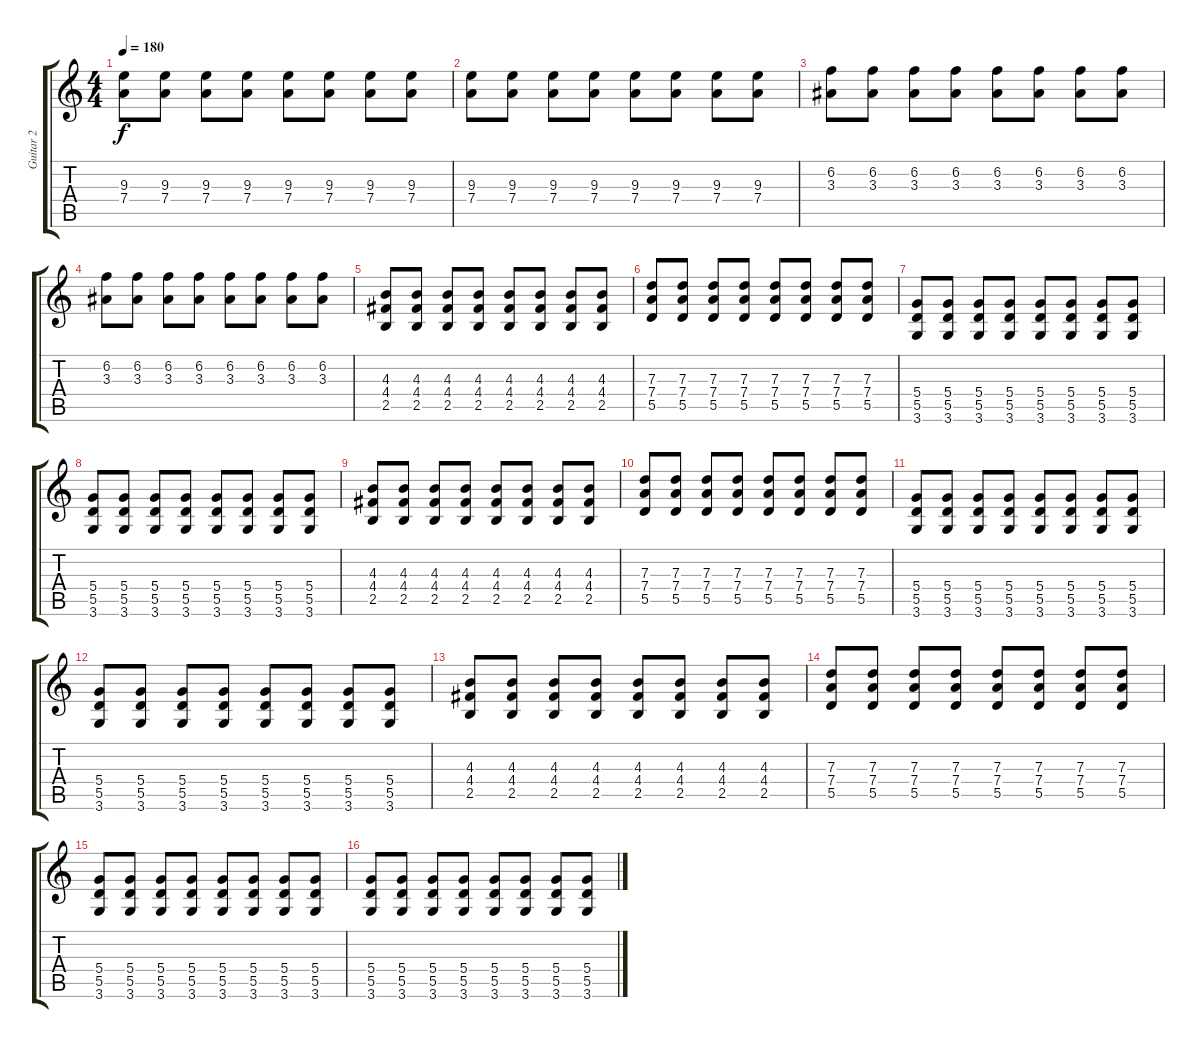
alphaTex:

\track ("Guitar 2" "Guitar 2") {instrument overdrivenguitar}
\staff {score tabs}
\tuning (E4 B3 G3 D3 A2 E2) {hide}
\ts (4 4)
\tempo 180
\clef g2
\ks c
(9.3 7.4).8{dy f} (9.3 7.4).8 (9.3 7.4).8 (9.3 7.4).8 (9.3 7.4).8 (9.3 7.4).8 (9.3 7.4).8 (9.3 7.4).8 |
(9.3 7.4).8 (9.3 7.4).8 (9.3 7.4).8 (9.3 7.4).8 (9.3 7.4).8 (9.3 7.4).8 (9.3 7.4).8 (9.3 7.4).8 |
(6.2 3.3).8 (6.2 3.3).8 (6.2 3.3).8 (6.2 3.3).8 (6.2 3.3).8 (6.2 3.3).8 (6.2 3.3).8 (6.2 3.3).8 |
(6.2 3.3).8 (6.2 3.3).8 (6.2 3.3).8 (6.2 3.3).8 (6.2 3.3).8 (6.2 3.3).8 (6.2 3.3).8 (6.2 3.3).8 |
(4.3 4.4 2.5).8 (4.3 4.4 2.5).8 (4.3 4.4 2.5).8 (4.3 4.4 2.5).8 (4.3 4.4 2.5).8 (4.3 4.4 2.5).8 (4.3 4.4 2.5).8 (4.3 4.4 2.5).8 |
(7.3 7.4 5.5).8 (7.3 7.4 5.5).8 (7.3 7.4 5.5).8 (7.3 7.4 5.5).8 (7.3 7.4 5.5).8 (7.3 7.4 5.5).8 (7.3 7.4 5.5).8 (7.3 7.4 5.5).8 |
(5.4 5.5 3.6).8 (5.4 5.5 3.6).8 (5.4 5.5 3.6).8 (5.4 5.5 3.6).8 (5.4 5.5 3.6).8 (5.4 5.5 3.6).8 (5.4 5.5 3.6).8 (5.4 5.5 3.6).8 |
(5.4 5.5 3.6).8 (5.4 5.5 3.6).8 (5.4 5.5 3.6).8 (5.4 5.5 3.6).8 (5.4 5.5 3.6).8 (5.4 5.5 3.6).8 (5.4 5.5 3.6).8 (5.4 5.5 3.6).8 |
(4.3 4.4 2.5).8 (4.3 4.4 2.5).8 (4.3 4.4 2.5).8 (4.3 4.4 2.5).8 (4.3 4.4 2.5).8 (4.3 4.4 2.5).8 (4.3 4.4 2.5).8 (4.3 4.4 2.5).8 |
(7.3 7.4 5.5).8 (7.3 7.4 5.5).8 (7.3 7.4 5.5).8 (7.3 7.4 5.5).8 (7.3 7.4 5.5).8 (7.3 7.4 5.5).8 (7.3 7.4 5.5).8 (7.3 7.4 5.5).8 |
(5.4 5.5 3.6).8 (5.4 5.5 3.6).8 (5.4 5.5 3.6).8 (5.4 5.5 3.6).8 (5.4 5.5 3.6).8 (5.4 5.5 3.6).8 (5.4 5.5 3.6).8 (5.4 5.5 3.6).8 |
(5.4 5.5 3.6).8 (5.4 5.5 3.6).8 (5.4 5.5 3.6).8 (5.4 5.5 3.6).8 (5.4 5.5 3.6).8 (5.4 5.5 3.6).8 (5.4 5.5 3.6).8 (5.4 5.5 3.6).8 |
(4.3 4.4 2.5).8 (4.3 4.4 2.5).8 (4.3 4.4 2.5).8 (4.3 4.4 2.5).8 (4.3 4.4 2.5).8 (4.3 4.4 2.5).8 (4.3 4.4 2.5).8 (4.3 4.4 2.5).8 |
(7.3 7.4 5.5).8 (7.3 7.4 5.5).8 (7.3 7.4 5.5).8 (7.3 7.4 5.5).8 (7.3 7.4 5.5).8 (7.3 7.4 5.5).8 (7.3 7.4 5.5).8 (7.3 7.4 5.5).8 |
(5.4 5.5 3.6).8 (5.4 5.5 3.6).8 (5.4 5.5 3.6).8 (5.4 5.5 3.6).8 (5.4 5.5 3.6).8 (5.4 5.5 3.6).8 (5.4 5.5 3.6).8 (5.4 5.5 3.6).8 |
(5.4 5.5 3.6).8 (5.4 5.5 3.6).8 (5.4 5.5 3.6).8 (5.4 5.5 3.6).8 (5.4 5.5 3.6).8 (5.4 5.5 3.6).8 (5.4 5.5 3.6).8 (5.4 5.5 3.6).8
